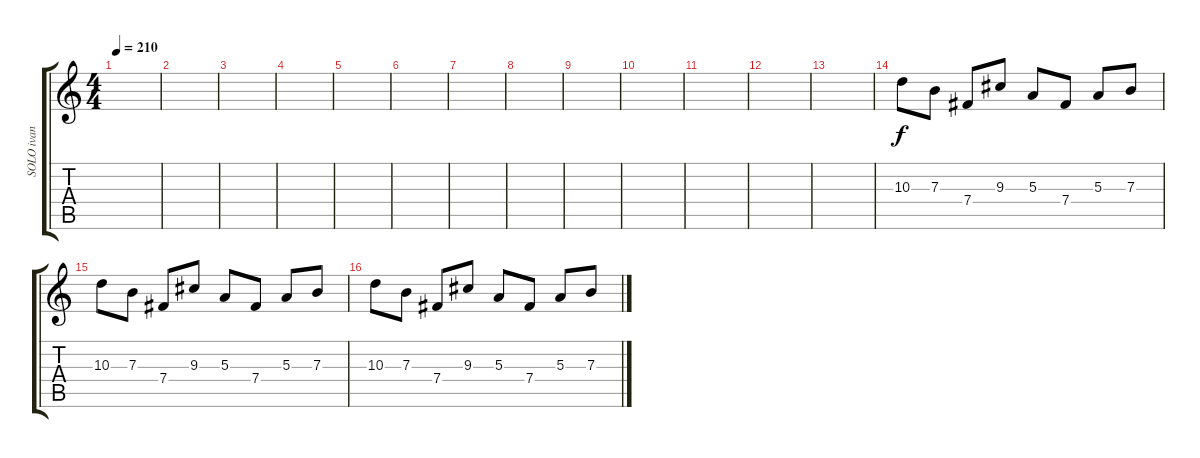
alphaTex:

\track ("SOLO ivan" "SOLO ivan") {instrument overdrivenguitar}
\staff {score tabs}
\tuning (Db4 Ab3 E3 B2 Gb2 B1) {hide}
\ts (4 4)
\tempo 210
\clef g2
\ks c
|
|
|
|
|
|
|
|
|
|
|
|
|
10.3.8 7.3.8 7.4.8 9.3.8 5.3.8 7.4.8 5.3.8 7.3.8 |
10.3.8 7.3.8 7.4.8 9.3.8 5.3.8 7.4.8 5.3.8 7.3.8 |
10.3.8 7.3.8 7.4.8 9.3.8 5.3.8 7.4.8 5.3.8 7.3.8
